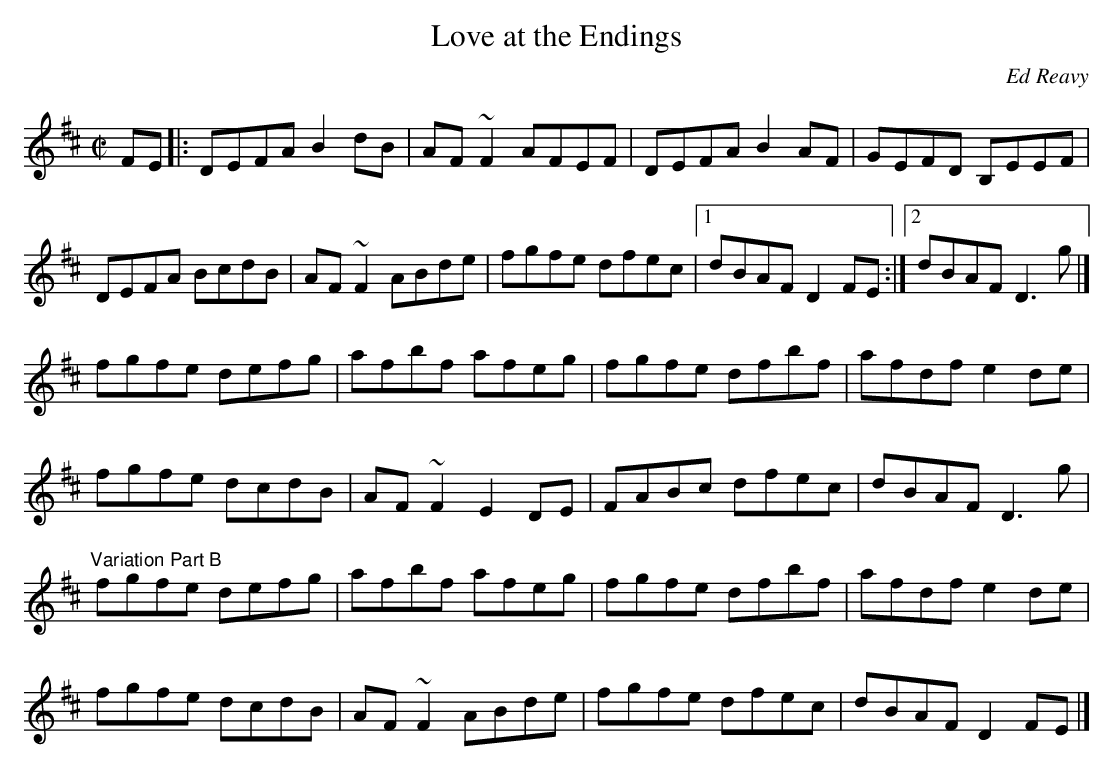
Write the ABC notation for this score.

X:1
T:Love at the Endings
M:C|
L:1/8
C:Ed Reavy
K:D
FE[|:DEFA B2dB|AF~F2 AFEF|DEFA B2AF|GEFD B,EEF|!
DEFA BcdB|AF~F2 ABde|fgfe dfec|1dBAF D2FE:|2dBAF D3g|]!
fgfe defg|afbf afeg|fgfe dfbf|afdf e2de|!
fgfe dcdB|AF~F2 E2DE|FABc dfec|dBAF D3g|!
"Variation Part B"
fgfe defg|afbf afeg|fgfe dfbf|afdf e2de|!
fgfe dcdB|AF~F2 ABde|fgfe dfec|dBAF D2FE|]!
